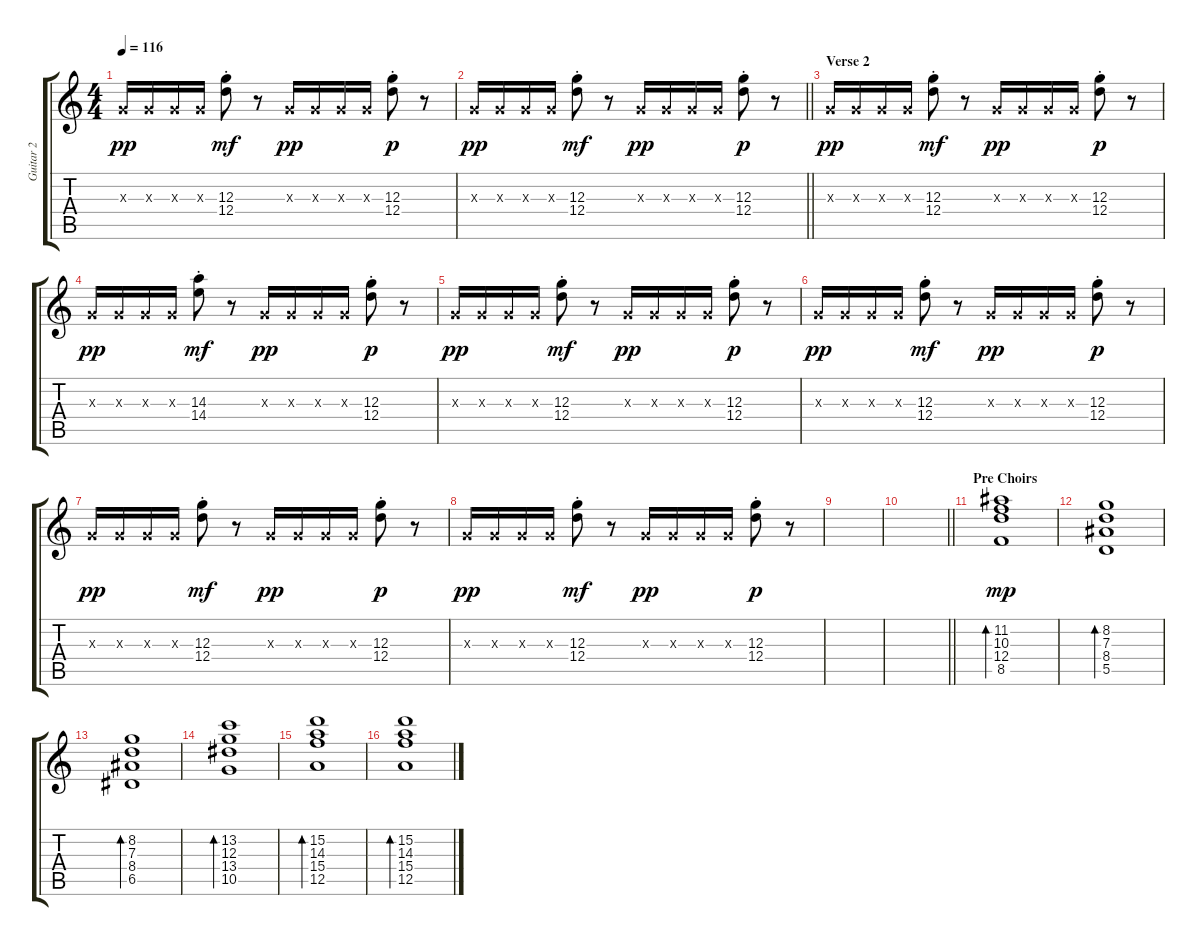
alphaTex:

\track ("Guitar 2" "Guitar 2") {instrument distortionguitar}
\staff {score tabs}
\tuning (E4 B3 G3 D3 A2 E2) {hide}
\ts (4 4)
\tempo 116
\clef g2
\ks c
0.3{x}.16{dy pp} 0.3{x}.16 0.3{x}.16 0.3{x}.16 (12.3{st} 12.4{st}).8{dy mf} r.8 0.3{x}.16{dy pp} 0.3{x}.16 0.3{x}.16 0.3{x}.16 (12.3{st} 12.4{st}).8{dy p} r.8 |
\barLineRight lightlight
0.3{x}.16{dy pp} 0.3{x}.16 0.3{x}.16 0.3{x}.16 (12.3{st} 12.4{st}).8{dy mf} r.8 0.3{x}.16{dy pp} 0.3{x}.16 0.3{x}.16 0.3{x}.16 (12.3{st} 12.4{st}).8{dy p} r.8 |
\section ("" "Verse 2")
0.3{x}.16{dy pp} 0.3{x}.16 0.3{x}.16 0.3{x}.16 (12.3{st} 12.4{st}).8{dy mf} r.8 0.3{x}.16{dy pp} 0.3{x}.16 0.3{x}.16 0.3{x}.16 (12.3{st} 12.4{st}).8{dy p} r.8 |
0.3{x}.16{dy pp} 0.3{x}.16 0.3{x}.16 0.3{x}.16 (14.3{st} 14.4{st}).8{dy mf} r.8 0.3{x}.16{dy pp} 0.3{x}.16 0.3{x}.16 0.3{x}.16 (12.3{st} 12.4{st}).8{dy p} r.8 |
0.3{x}.16{dy pp} 0.3{x}.16 0.3{x}.16 0.3{x}.16 (12.3{st} 12.4{st}).8{dy mf} r.8 0.3{x}.16{dy pp} 0.3{x}.16 0.3{x}.16 0.3{x}.16 (12.3{st} 12.4{st}).8{dy p} r.8 |
0.3{x}.16{dy pp} 0.3{x}.16 0.3{x}.16 0.3{x}.16 (12.3{st} 12.4{st}).8{dy mf} r.8 0.3{x}.16{dy pp} 0.3{x}.16 0.3{x}.16 0.3{x}.16 (12.3{st} 12.4{st}).8{dy p} r.8 |
0.3{x}.16{dy pp} 0.3{x}.16 0.3{x}.16 0.3{x}.16 (12.3{st} 12.4{st}).8{dy mf} r.8 0.3{x}.16{dy pp} 0.3{x}.16 0.3{x}.16 0.3{x}.16 (12.3{st} 12.4{st}).8{dy p} r.8 |
0.3{x}.16{dy pp} 0.3{x}.16 0.3{x}.16 0.3{x}.16 (12.3{st} 12.4{st}).8{dy mf} r.8 0.3{x}.16{dy pp} 0.3{x}.16 0.3{x}.16 0.3{x}.16 (12.3{st} 12.4{st}).8{dy p} r.8 |
|
\barLineRight lightlight
|
\section ("" "Pre Choirs")
(11.2 10.3 12.4 8.5).1{bd 240 dy mp volume 6 instrument distortionguitar} |
(8.2 7.3 8.4 5.5).1{bd 240} |
(8.2 7.3 8.4 6.5).1{bd 240} |
(13.2 12.3 13.4 10.5).1{bd 240} |
(15.2 14.3 15.4 12.5).1{bd 240} |
(15.2 14.3 15.4 12.5).1{bd 240}
